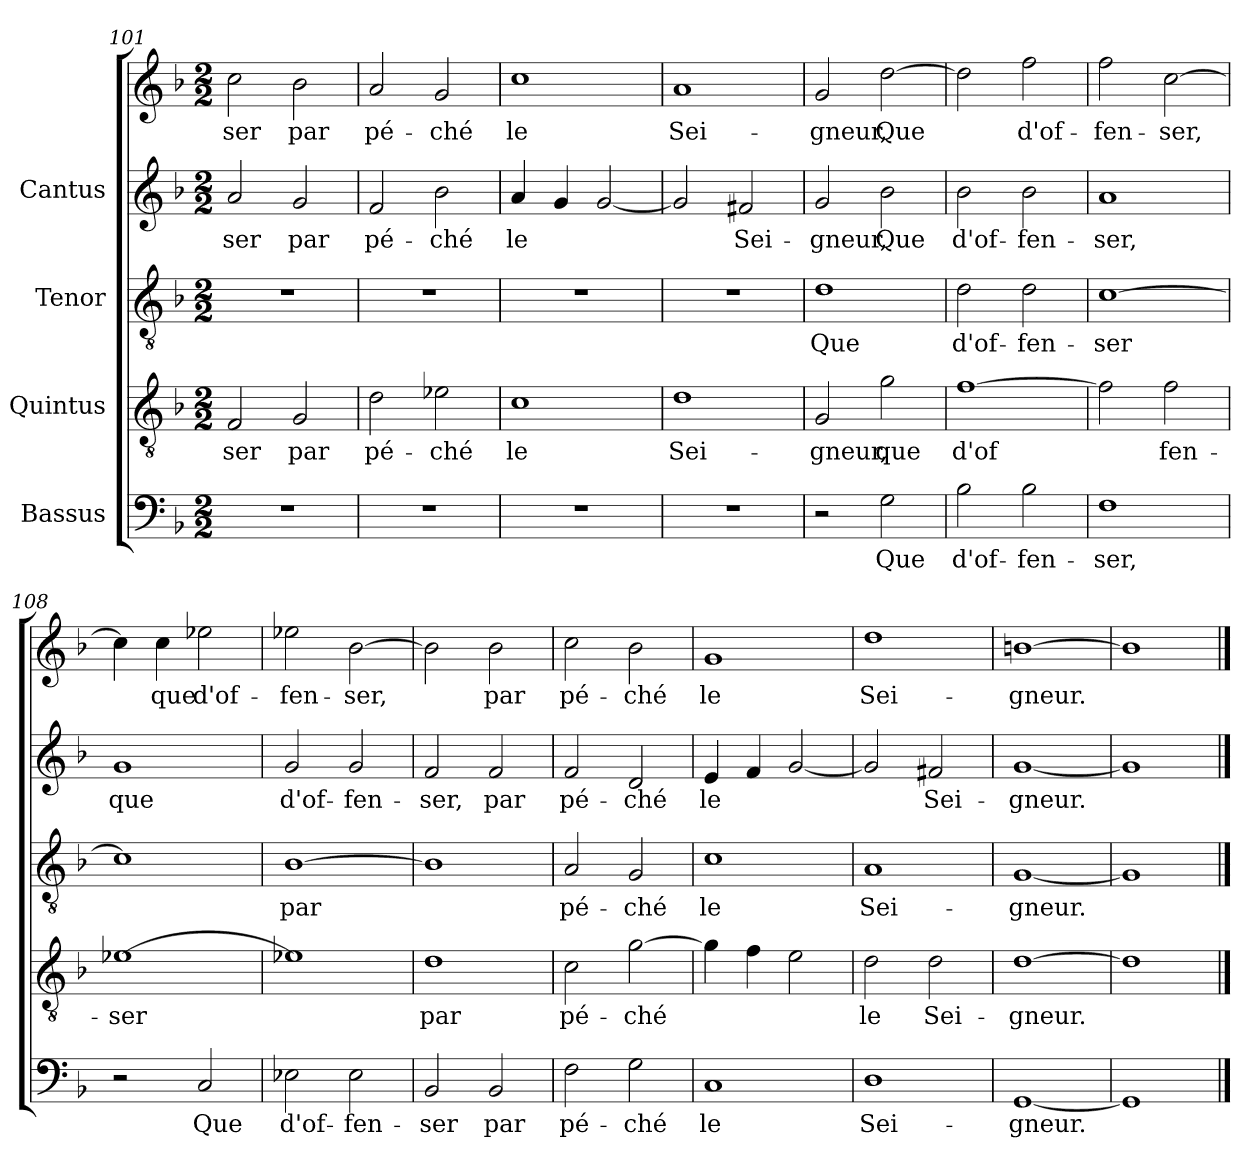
**kern	**text	**kern	**text	**kern	**text	**kern	**text	**kern	**text
*part4	*part4	*part3	*part3	*part2	*part2	*part1	*part1	*part1	*part1
*staff5	*staff5	*staff4	*staff4	*staff3	*staff3	*staff2	*staff2	*staff1	*staff1
*I"Bassus	*	*I"Quintus	*	*I"Tenor	*	*I"Cantus	*	*	*
*clefF4	*	*clefGv2	*	*clefGv2	*	*clefG2	*	*clefG2	*
*k[b-]	*	*k[b-]	*	*k[b-]	*	*k[b-]	*	*k[b-]	*
*F:	*	*F:	*	*F:	*	*F:	*	*F:	*
*M2/2	*	*M2/2	*	*M2/2	*	*M2/2	*	*M2/2	*
=101	=101	=101	=101	=101	=101	=101	=101	=101	=101
!	!	!	!LO:LY:b:cj	!	!	!	!LO:LY:b:cj	!	!LO:LY:b:cj
1r	.	2F/	-ser	1r	.	2a/	ser	2cc\	-ser
!	!	!	!LO:LY:b:cj	!	!	!	!LO:LY:b:cj	!	!LO:LY:b:cj
.	.	2G/	par	.	.	2g/	par	2b-\	par
!!LO:LB:g=z
=102	=102	=102	=102	=102	=102	=102	=102	=102	=102
!	!	!	!LO:LY:b:cj	!	!	!	!LO:LY:b:cj	!	!LO:LY:b:cj
1r	.	2d\	pé-	1r	.	2f/	pé-	2a/	pé-
!	!	!	!LO:LY:b:cj	!	!	!	!LO:LY:b:cj	!	!LO:LY:b:cj
.	.	2e-X\	-ché	.	.	2b-\	-ché	2g/	-ché
=103	=103	=103	=103	=103	=103	=103	=103	=103	=103
!	!	!	!LO:LY:b:cj	!	!	!	!LO:LY:b:cj	!	!LO:LY:b:cj
1r	.	1c	le	1r	.	4a/	le	1cc	le
!	!	!	!	!	!	!	!LO:LY:b:cj	!	!
.	.	.	.	.	.	4g/	.	.	.
!	!	!	!	!	!	!	!LO:LY:b:cj	!	!
.	.	.	.	.	.	[<2g/	.	.	.
=104	=104	=104	=104	=104	=104	=104	=104	=104	=104
!	!	!	!LO:LY:b:cj	!	!	!	!LO:LY:b:cj	!	!LO:LY:b:cj
1r	.	1d	Sei-	1r	.	2g/]	-	1a	Sei-
!	!	!	!	!	!	!	!LO:LY:b:cj	!	!
.	.	.	.	.	.	2f#X/	Sei-	.	.
=105	=105	=105	=105	=105	=105	=105	=105	=105	=105
!	!	!	!LO:LY:b:cj	!	!LO:LY:b:cj	!	!LO:LY:b:cj	!	!LO:LY:b:cj
2r	.	2G/	-gneur,	1d	Que	2g/	gneur,	2g/	-gneur,
!	!LO:LY:b:cj	!	!LO:LY:b:cj	!	!	!	!LO:LY:b:cj	!	!LO:LY:b:cj
2G\	Que	2g\	que	.	.	2b-\	Que	[>2dd\	Que
=106	=106	=106	=106	=106	=106	=106	=106	=106	=106
!	!LO:LY:b:cj	!	!LO:LY:b:cj	!	!LO:LY:b:cj	!	!LO:LY:b:cj	!	!LO:LY:b:cj
2B-\	d'of-	[>1f	d'of-	2d\	d'of-	2b-\	-d'of-	2dd\]	.
!	!LO:LY:b:cj	!	!	!	!LO:LY:b:cj	!	!LO:LY:b:cj	!	!LO:LY:b:cj
2B-\	-fen-	.	.	2d\	-fen-	2b-\	-fen-	2ff\	d'of-
=107	=107	=107	=107	=107	=107	=107	=107	=107	=107
!	!LO:LY:b:cj	!	!LO:LY:b:cj	!	!LO:LY:b:cj	!	!LO:LY:b:cj	!	!LO:LY:b:cj
1F	-ser,	2f\]	-	[>1c	-ser	1a	ser,	2ff\	-fen-
!	!	!	!LO:LY:b:cj	!	!	!	!	!	!LO:LY:b:cj
.	.	2f\	fen-	.	.	.	.	[>2cc\	-ser,
!!LO:PB:g=z
=108	=108	=108	=108	=108	=108	=108	=108	=108	=108
!	!	!	!LO:LY:b:cj	!	!	!	!LO:LY:b:cj	!	!LO:LY:b:cj
2r	.	[>1e-X	-ser	1c]	.	1g	-que	4cc\]	.
!	!	!	!	!	!	!	!	!	!LO:LY:b:cj
.	.	.	.	.	.	.	.	4cc\	que
!	!LO:LY:b:cj	!	!	!	!	!	!	!	!LO:LY:b:cj
2C/	Que	.	.	.	.	.	.	2ee-X\	d'of-
=109	=109	=109	=109	=109	=109	=109	=109	=109	=109
!	!LO:LY:b:cj	!	!	!	!LO:LY:b:cj	!	!LO:LY:b:cj	!	!LO:LY:b:cj
2E-X\	d'of-	1e-X]	.	[>1B-	par	2g/	d'of-	2ee-X\	fen-
!	!LO:LY:b:cj	!	!	!	!	!	!LO:LY:b:cj	!	!LO:LY:b:cj
2E-\	-fen-	.	.	.	.	2g/	-fen-	[>2b-\	-ser,
=110	=110	=110	=110	=110	=110	=110	=110	=110	=110
!	!LO:LY:b:cj	!	!LO:LY:b:cj	!	!	!	!LO:LY:b:cj	!	!LO:LY:b:cj
2BB-/	-ser	1d	par	1B-]	.	2f/	ser,	2b-\]	-
!	!LO:LY:b:cj	!	!	!	!	!	!LO:LY:b:cj	!	!LO:LY:b:cj
2BB-/	par	.	.	.	.	2f/	par	2b-\	par
=111	=111	=111	=111	=111	=111	=111	=111	=111	=111
!	!LO:LY:b:cj	!	!LO:LY:b:cj	!	!LO:LY:b:cj	!	!LO:LY:b:cj	!	!LO:LY:b:cj
2F\	pé-	2c\	pé-	2A/	pé-	2f/	pé-	2cc\	pé-
!	!LO:LY:b:cj	!	!LO:LY:b:cj	!	!LO:LY:b:cj	!	!LO:LY:b:cj	!	!LO:LY:b:cj
2G\	-ché	[>2g\	-ché	2G/	-ché	2d/	-ché	2b-\	-ché
=112	=112	=112	=112	=112	=112	=112	=112	=112	=112
!	!LO:LY:b:cj	!	!	!	!LO:LY:b:cj	!	!LO:LY:b:cj	!	!LO:LY:b:cj
1C	le	4g\]	.	1c	le	4e/	le	1g	le
!	!	!	!	!	!	!	!LO:LY:b:cj	!	!
.	.	4f\	.	.	.	4f/	.	.	.
!	!	!	!	!	!	!	!LO:LY:b:cj	!	!
.	.	2e\	.	.	.	[<2g/	.	.	.
=113	=113	=113	=113	=113	=113	=113	=113	=113	=113
!	!LO:LY:b:cj	!	!LO:LY:b:cj	!	!LO:LY:b:cj	!	!LO:LY:b:cj	!	!LO:LY:b:cj
1D	Sei-	2d\	le	1A	Sei-	2g/]	-	1dd	Sei-
!	!	!	!LO:LY:b:cj	!	!	!	!LO:LY:b:cj	!	!
.	.	2d\	Sei-	.	.	2f#X/	Sei-	.	.
=114	=114	=114	=114	=114	=114	=114	=114	=114	=114
!	!LO:LY:b:cj	!	!LO:LY:b:cj	!	!LO:LY:b:cj	!	!LO:LY:b:cj	!	!LO:LY:b:cj
[<1GG	-gneur.	[>1d	-gneur.	[<1G	-gneur.	[<1g	gneur.	[>1bn	-gneur.
!!LO:LB:g=z
=115	=115	=115	=115	=115	=115	=115	=115	=115	=115
1GG]	.	1d]	.	1G]	.	1g]	.	1bn]	.
==	==	==	==	==	==	==	==	==	==
*-	*-	*-	*-	*-	*-	*-	*-	*-	*-
